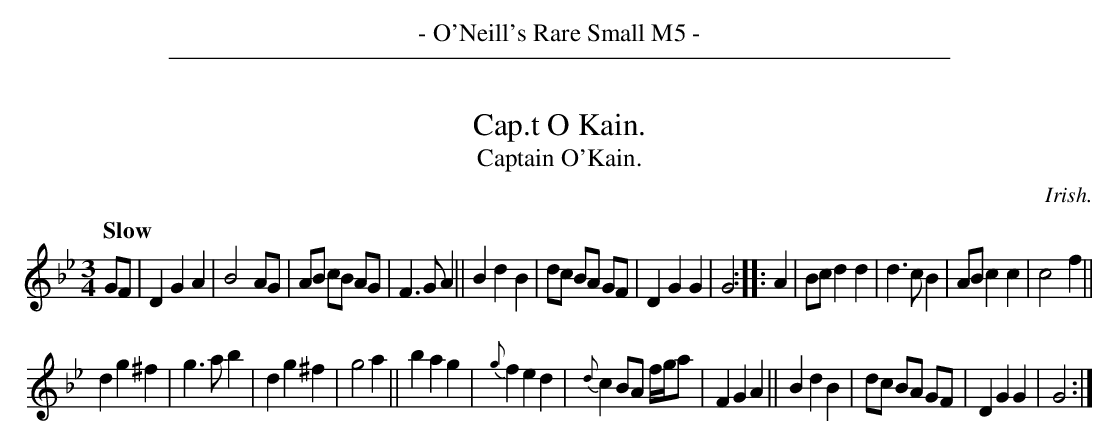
X:1
T: Cap.t O Kain.
T: Captain O'Kain.
O: Irish.
Q: "Slow"
M: 3/4
L: 1/8
K: Gm
GF |\
D2 G2 A2 | B4 AG | AB cB AG | F3 G A2 ||\
B2 d2 B2 | dc BA GF | D2 G2 G2 | G4 :: \
A2 | Bc d2 d2 | d3 c B2 | AB c2 c2 | c4 f2 ||
d2 g2 ^f2 | g3 a b2 | d2 g2 ^f2 | g4 a2 ||\
b2 a2 g2 | {g}f2 e2 d2 | {d}c2 BA f/g/a | F2 G2 A2 ||\
B2 d2 B2 | dc BA GF | D2 G2 G2 | G4 :|
